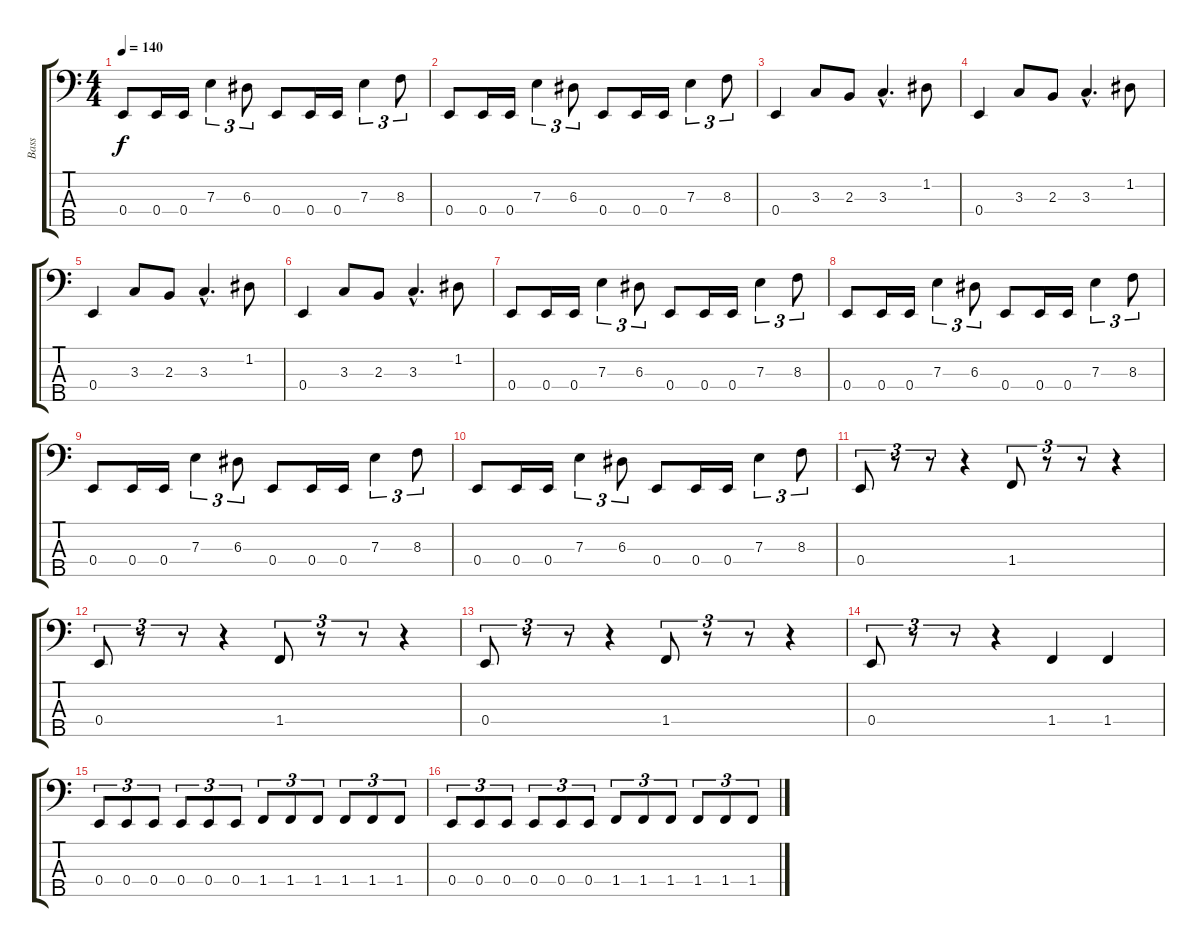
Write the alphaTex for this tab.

\track ("Bass" "Bass") {instrument electricbassfinger}
\staff {score tabs}
\tuning (G2 D2 A1 E1 B0) {hide}
\ts (4 4)
\tempo 140
\clef f4
\ks c
0.4.8{dy f} 0.4.16 0.4.16 7.3.4{tu (3 2)} 6.3.8{tu (3 2)} 0.4.8 0.4.16 0.4.16 7.3.4{tu (3 2)} 8.3.8{tu (3 2)} |
0.4.8 0.4.16 0.4.16 7.3.4{tu (3 2)} 6.3.8{tu (3 2)} 0.4.8 0.4.16 0.4.16 7.3.4{tu (3 2)} 8.3.8{tu (3 2)} |
0.4.4 3.3.8 2.3.8 3.3{hac}.4{d} 1.2.8 |
0.4.4 3.3.8 2.3.8 3.3{hac}.4{d} 1.2.8 |
0.4.4 3.3.8 2.3.8 3.3{hac}.4{d} 1.2.8 |
0.4.4 3.3.8 2.3.8 3.3{hac}.4{d} 1.2.8 |
0.4.8 0.4.16 0.4.16 7.3.4{tu (3 2)} 6.3.8{tu (3 2)} 0.4.8 0.4.16 0.4.16 7.3.4{tu (3 2)} 8.3.8{tu (3 2)} |
0.4.8 0.4.16 0.4.16 7.3.4{tu (3 2)} 6.3.8{tu (3 2)} 0.4.8 0.4.16 0.4.16 7.3.4{tu (3 2)} 8.3.8{tu (3 2)} |
0.4.8 0.4.16 0.4.16 7.3.4{tu (3 2)} 6.3.8{tu (3 2)} 0.4.8 0.4.16 0.4.16 7.3.4{tu (3 2)} 8.3.8{tu (3 2)} |
0.4.8 0.4.16 0.4.16 7.3.4{tu (3 2)} 6.3.8{tu (3 2)} 0.4.8 0.4.16 0.4.16 7.3.4{tu (3 2)} 8.3.8{tu (3 2)} |
0.4.8{tu (3 2)} r.8{tu (3 2)} r.8{tu (3 2)} r.4 1.4.8{tu (3 2)} r.8{tu (3 2)} r.8{tu (3 2)} r.4 |
0.4.8{tu (3 2)} r.8{tu (3 2)} r.8{tu (3 2)} r.4 1.4.8{tu (3 2)} r.8{tu (3 2)} r.8{tu (3 2)} r.4 |
0.4.8{tu (3 2)} r.8{tu (3 2)} r.8{tu (3 2)} r.4 1.4.8{tu (3 2)} r.8{tu (3 2)} r.8{tu (3 2)} r.4 |
0.4.8{tu (3 2)} r.8{tu (3 2)} r.8{tu (3 2)} r.4 1.4.4 1.4.4 |
0.4.8{tu (3 2)} 0.4.8{tu (3 2)} 0.4.8{tu (3 2)} 0.4.8{tu (3 2)} 0.4.8{tu (3 2)} 0.4.8{tu (3 2)} 1.4.8{tu (3 2)} 1.4.8{tu (3 2)} 1.4.8{tu (3 2)} 1.4.8{tu (3 2)} 1.4.8{tu (3 2)} 1.4.8{tu (3 2)} |
0.4.8{tu (3 2)} 0.4.8{tu (3 2)} 0.4.8{tu (3 2)} 0.4.8{tu (3 2)} 0.4.8{tu (3 2)} 0.4.8{tu (3 2)} 1.4.8{tu (3 2)} 1.4.8{tu (3 2)} 1.4.8{tu (3 2)} 1.4.8{tu (3 2)} 1.4.8{tu (3 2)} 1.4.8{tu (3 2)}
